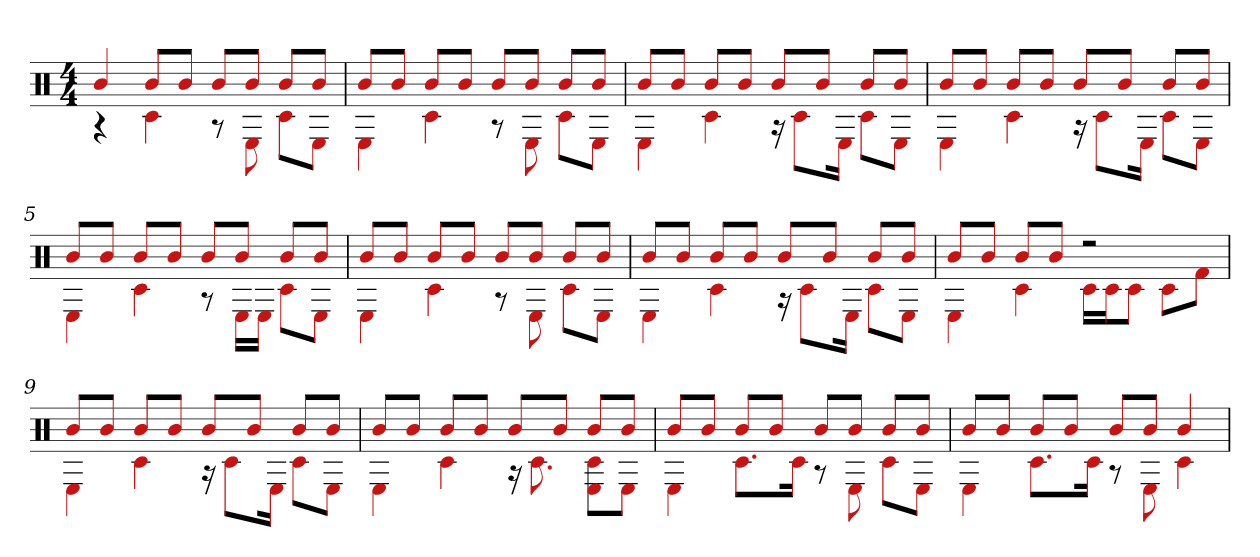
**kern
*part1
*staff1
*clefX
*k[]
*M4/4
=1
*^
4b	4r
8bL	4c#
8bJ	.
8bL	8r
8bJ	8E
8bL	8c#L
8bJ	8EJ
=2	=2
8bL	4E
8bJ	.
8bL	4c#
8bJ	.
8bL	8r
8bJ	8E
8bL	8c#L
8bJ	8EJ
=3	=3
8bL	4E
8bJ	.
8bL	4c#
8bJ	.
8bL	16r
.	8c#L
8bJ	.
.	16EJk
8bL	8c#L
8bJ	8EJ
=4	=4
8bL	4E
8bJ	.
8bL	4c#
8bJ	.
8bL	16r
.	8c#L
8bJ	.
.	16EJk
8bL	8c#L
8bJ	8EJ
=5	=5
8bL	4E
8bJ	.
8bL	4c#
8bJ	.
8bL	8r
8bJ	16ELL
.	16EJJ
8bL	8c#L
8bJ	8EJ
=6	=6
8bL	4E
8bJ	.
8bL	4c#
8bJ	.
8bL	8r
8bJ	8E
8bL	8c#L
8bJ	8EJ
=7	=7
8bL	4E
8bJ	.
8bL	4c#
8bJ	.
8bL	16r
.	8c#L
8bJ	.
.	16EJk
8bL	8c#L
8bJ	8EJ
=8	=8
8bL	4E
8bJ	.
8bL	4c#
8bJ	.
2r	16c#LL
.	16c#J
.	8c#J
.	8c#L
.	8f#J
=9	=9
8bL	4E
8bJ	.
8bL	4c#
8bJ	.
8bL	16r
.	8c#L
8bJ	.
.	16EJk
8bL	8c#L
8bJ	8EJ
=10	=10
8bL	4E
8bJ	.
8bL	4c#
8bJ	.
8bL	16r
.	8.c#
8bJ	.
8bL	8E 8c#L
8bJ	8EJ
=11	=11
8bL	4E
8bJ	.
8bL	8.c#L
8bJ	.
.	16c#Jk
8bL	8r
8bJ	8E
8bL	8c#L
8bJ	8EJ
=12	=12
8bL	4E
8bJ	.
8bL	8.c#L
8bJ	.
.	16c#Jk
8bL	8r
8bJ	8E
4b	4c#
*v	*v
=
*-
